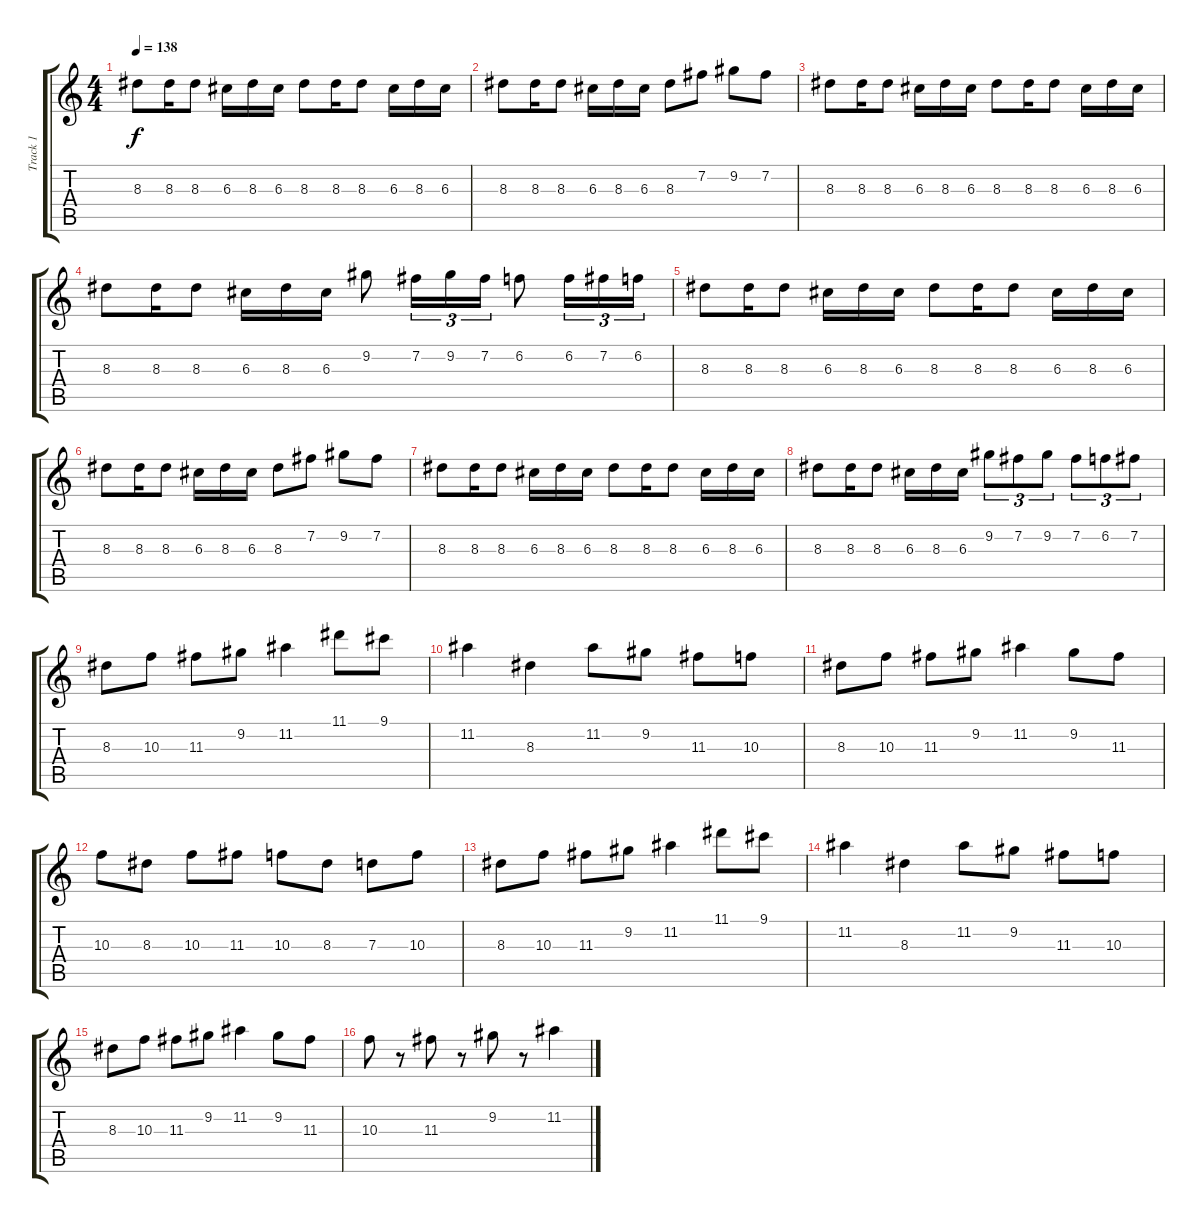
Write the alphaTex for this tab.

\track ("Track 1" "Track 1") {instrument overdrivenguitar}
\staff {score tabs}
\tuning (E4 B3 G3 D3 A2 E2) {hide}
\ts (4 4)
\tempo 138
\clef g2
\ks c
8.3.8{dy f} 8.3.16 8.3.8 6.3.16 8.3.16 6.3.16 8.3.8 8.3.16 8.3.8 6.3.16 8.3.16 6.3.16 |
8.3.8 8.3.16 8.3.8 6.3.16 8.3.16 6.3.16 8.3.8 7.2.8 9.2.8 7.2.8 |
8.3.8 8.3.16 8.3.8 6.3.16 8.3.16 6.3.16 8.3.8 8.3.16 8.3.8 6.3.16 8.3.16 6.3.16 |
8.3.8 8.3.16 8.3.8 6.3.16 8.3.16 6.3.16 9.2.8 7.2.16{tu (3 2)} 9.2.16{tu (3 2)} 7.2.16{tu (3 2)} 6.2.8 6.2.16{tu (3 2)} 7.2.16{tu (3 2)} 6.2.16{tu (3 2)} |
8.3.8 8.3.16 8.3.8 6.3.16 8.3.16 6.3.16 8.3.8 8.3.16 8.3.8 6.3.16 8.3.16 6.3.16 |
8.3.8 8.3.16 8.3.8 6.3.16 8.3.16 6.3.16 8.3.8 7.2.8 9.2.8 7.2.8 |
8.3.8 8.3.16 8.3.8 6.3.16 8.3.16 6.3.16 8.3.8 8.3.16 8.3.8 6.3.16 8.3.16 6.3.16 |
8.3.8 8.3.16 8.3.8 6.3.16 8.3.16 6.3.16 9.2.8{tu (3 2)} 7.2.8{tu (3 2)} 9.2.8{tu (3 2)} 7.2.8{tu (3 2)} 6.2.8{tu (3 2)} 7.2.8{tu (3 2)} |
8.3.8 10.3.8 11.3.8 9.2.8 11.2.4 11.1.8 9.1.8 |
11.2.4 8.3.4 11.2.8 9.2.8 11.3.8 10.3.8 |
8.3.8 10.3.8 11.3.8 9.2.8 11.2.4 9.2.8 11.3.8 |
10.3.8 8.3.8 10.3.8 11.3.8 10.3.8 8.3.8 7.3.8 10.3.8 |
8.3.8 10.3.8 11.3.8 9.2.8 11.2.4 11.1.8 9.1.8 |
11.2.4 8.3.4 11.2.8 9.2.8 11.3.8 10.3.8 |
8.3.8 10.3.8 11.3.8 9.2.8 11.2.4 9.2.8 11.3.8 |
10.3.8 r.8 11.3.8 r.8 9.2.8 r.8 11.2.4
